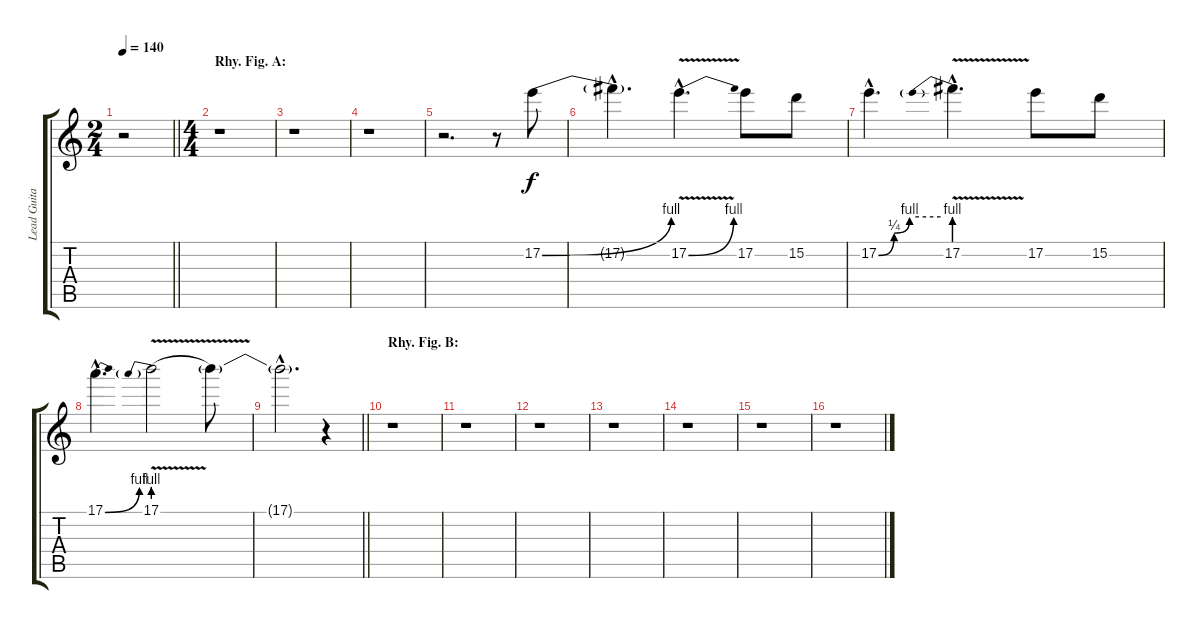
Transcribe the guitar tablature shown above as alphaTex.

\track ("Lead Guitar 1" "Lead Guita") {instrument distortionguitar}
\staff {score tabs}
\tuning (E4 B3 G3 D3 A2 E2) {hide}
\ts (2 4)
\tempo 140
\clef g2
\barLineRight lightlight
\ks c
r.2{dy f instrument distortionguitar} |
\ts (4 4)
\section ("" "Rhy. Fig. A:")
r.1 |
r.1 |
r.1 |
r.2{d} r.8 17.2{be (bend 0 0 60 4)}.8 |
17.2{hac t}.4{d} 17.2{be (bend 0 0 60 4) v hac}.4{d} 17.2.8 15.2.8 |
17.2{be (custom 0 0 15 1 30 4 60 4) hac}.4{d} 17.2{be (prebend 0 4 60 4) v hac}.4{d} 17.2.8 15.2.8 |
17.1{be (bend 0 0 60 4) hac}.4{d} 17.1{be (prebend 0 4 60 4) v}.2 17.1{t}.8 |
\barLineRight lightlight
17.1{hac t}.2{d} r.4 |
\section ("" "Rhy. Fig. B:")
r.1 |
r.1 |
r.1 |
r.1 |
r.1 |
r.1 |
r.1
